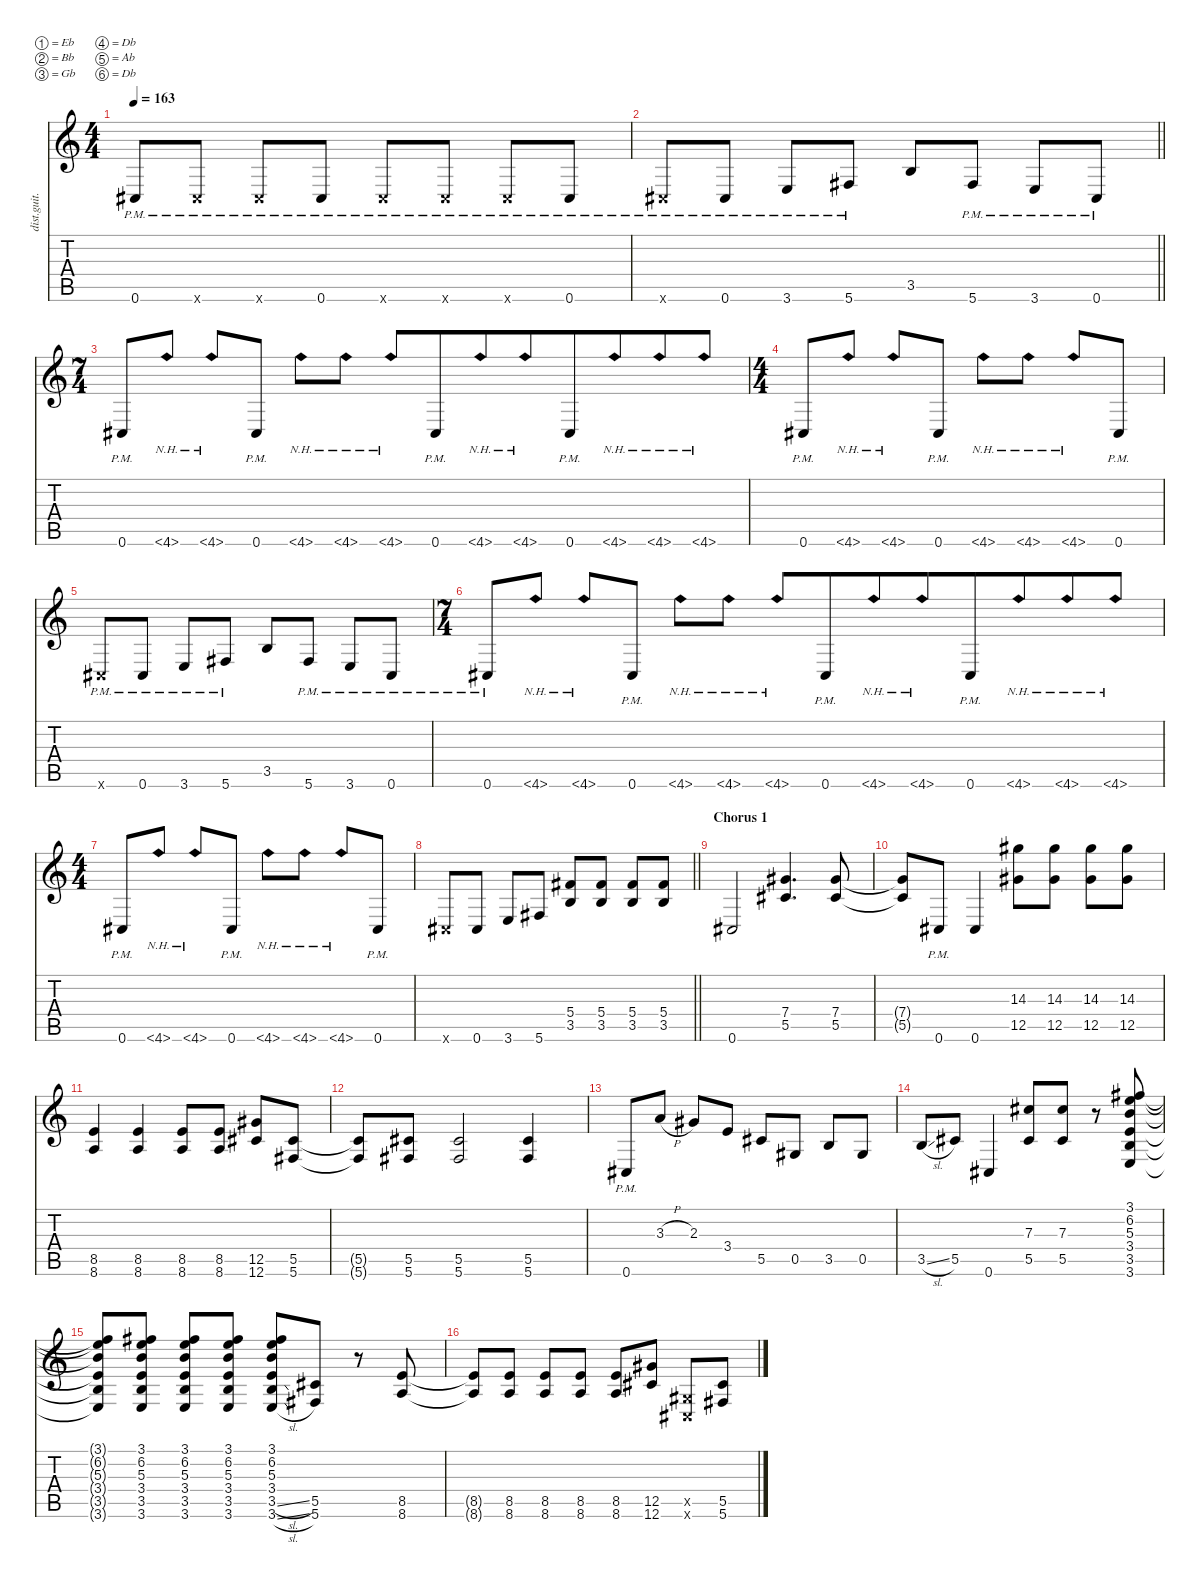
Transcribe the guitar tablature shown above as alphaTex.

\defaultSystemsLayout 4
\hideDynamics
\bracketExtendMode nobrackets
\otherSystemsTrackNameOrientation horizontal
\track ("Rhythm Guitar R" "dist.guit.") {solo instrument distortionguitar}
\staff {score tabs}
\tuning (Eb4 Bb3 Gb3 Db3 Ab2 Db2)
\ts (4 4)
\beaming (8 2 2 2 2)
\tempo 163
\clef g2
\ks c
0.6{pm acc #}.8{dy f beam Up} 0.6{pm x acc #}.8{dy ppp beam Up} 0.6{pm x acc #}.8{beam Up} 0.6{pm acc #}.8{dy f beam Up} 0.6{pm x acc #}.8{dy ppp beam Up} 0.6{pm x acc #}.8{beam Up} 0.6{pm x acc #}.8{beam Up} 0.6{pm acc #}.8{dy f beam Up} |
\barLineRight lightlight
0.6{pm x acc #}.8{beam Up} 0.6{pm acc #}.8{beam Up} 3.6{pm}.8{beam Up} 5.6{pm acc #}.8{beam Up} 3.5.8{beam Up} 5.6{pm acc #}.8{beam Up} 3.6{pm}.8{beam Up} 0.6{pm acc #}.8{beam Up} |
\ts (7 4)
\beaming (8 2 2 2 8)
\section ("" "")
0.6{pm acc #}.8{beam Up} 4.6{nh}.8{beam Up} 4.6{nh}.8{beam Up} 0.6{pm acc #}.8{beam Up} 4.6{nh}.8{beam Down} 4.6{nh}.8{beam Down} 4.6{nh}.8{beam Up} 0.6{pm acc #}.8{beam Up} 4.6{nh}.8{beam Up} 4.6{nh}.8{beam Up} 0.6{pm acc #}.8{beam Up} 4.6{nh}.8{beam Up} 4.6{nh}.8{beam Up} 4.6{nh}.8{beam Up} |
\ts (4 4)
\beaming (8 2 2 2 2)
0.6{pm acc #}.8{beam Up} 4.6{nh}.8{beam Up} 4.6{nh}.8{beam Up} 0.6{pm acc #}.8{beam Up} 4.6{nh}.8{beam Down} 4.6{nh}.8{beam Down} 4.6{nh}.8{beam Up} 0.6{pm acc #}.8{beam Up} |
0.6{pm x acc #}.8{beam Up} 0.6{pm acc #}.8{beam Up} 3.6{pm}.8{beam Up} 5.6{pm acc #}.8{beam Up} 3.5.8{beam Up} 5.6{pm acc #}.8{beam Up} 3.6{pm}.8{beam Up} 0.6{pm acc #}.8{beam Up} |
\ts (7 4)
\beaming (8 2 2 2 8)
0.6{pm acc #}.8{beam Up} 4.6{nh}.8{beam Up} 4.6{nh}.8{beam Up} 0.6{pm acc #}.8{beam Up} 4.6{nh}.8{beam Down} 4.6{nh}.8{beam Down} 4.6{nh}.8{beam Up} 0.6{pm acc #}.8{beam Up} 4.6{nh}.8{beam Up} 4.6{nh}.8{beam Up} 0.6{pm acc #}.8{beam Up} 4.6{nh}.8{beam Up} 4.6{nh}.8{beam Up} 4.6{nh}.8{beam Up} |
\ts (4 4)
\beaming (8 2 2 2 2)
0.6{pm acc #}.8{beam Up} 4.6{nh}.8{beam Up} 4.6{nh}.8{beam Up} 0.6{pm acc #}.8{beam Up} 4.6{nh}.8{beam Down} 4.6{nh}.8{beam Down} 4.6{nh}.8{beam Up} 0.6{pm acc #}.8{beam Up} |
\barLineRight lightlight
0.6{x acc #}.8{beam Up} 0.6{acc #}.8{beam Up} 3.6.8{beam Up} 5.6{acc #}.8{beam Up} (5.4{acc #} 3.5).8{beam Up} (5.4{acc #} 3.5).8{beam Up} (5.4{acc #} 3.5).8{beam Up} (5.4{acc #} 3.5).8{beam Up} |
\section ("" "Chorus 1")
0.6{acc #}.2{beam Up} (7.4{acc #} 5.5{acc #}).4{d beam Up} (7.4{acc #} 5.5{acc #}).8{beam Up} |
(7.4{t acc #} 5.5{t acc #}).8{beam Up} 0.6{pm acc #}.8{beam Up} 0.6{acc #}.4{beam Up} (14.3{acc #} 12.5{acc #}).8{beam Down} (14.3{acc #} 12.5{acc #}).8{beam Down} (14.3{acc #} 12.5{acc #}).8{beam Down} (14.3{acc #} 12.5{acc #}).8{beam Down} |
(8.5 8.6).4{beam Up} (8.5 8.6).4{beam Up} (8.5 8.6).8{beam Up} (8.5 8.6).8{beam Up} (12.5{acc #} 12.6{acc #}).8{beam Up} (5.5{acc #} 5.6{acc #}).8{beam Up} |
(5.5{t acc #} 5.6{t acc #}).8{beam Up} (5.5{acc #} 5.6{acc #}).8{beam Up} (5.5{acc #} 5.6{acc #}).2{beam Up} (5.5{acc #} 5.6{acc #}).4{beam Up} |
0.6{pm acc #}.8{beam Up} 3.3{h}.8{beam Up} 2.3{acc #}.8{beam Up} 3.4.8{beam Up} 5.5{acc #}.8{beam Up} 0.5{acc #}.8{beam Up} 3.5.8{beam Up} 0.5{acc #}.8{beam Up} |
3.5{sl}.8{beam Up} 5.5{acc #}.8{beam Up} 0.6{acc #}.4{beam Up} (7.3{acc #} 5.5{acc #}).8{beam Up} (7.3{acc #} 5.5{acc #}).8{beam Up} r.8{beam Up} (3.1{acc #} 6.2 5.3 3.4 3.5 3.6).8{beam Up} |
(3.1{t acc #} 6.2{t} 5.3{t} 3.4{t} 3.5{t} 3.6{t}).8{beam Up} (3.1{acc #} 6.2 5.3 3.4 3.5 3.6).8{beam Up} (3.1{acc #} 6.2 5.3 3.4 3.5 3.6).8{beam Up} (3.1{acc #} 6.2 5.3 3.4 3.5 3.6).8{beam Up} (3.1{acc #} 6.2 5.3 3.4 3.5{sl} 3.6{sl}).8{beam Up} (5.5{acc #} 5.6{acc #}).8{beam Up} r.8{beam Up} (8.5 8.6).8{beam Up} |
(8.5{t} 8.6{t}).8{beam Up} (8.5 8.6).8{beam Up} (8.5 8.6).8{beam Up} (8.5 8.6).8{beam Up} (8.5 8.6).8{beam Up} (12.5{acc #} 12.6{acc #}).8{beam Up} (0.5{x acc #} 0.6{x acc #}).8{beam Up} (5.5{acc #} 5.6{acc #}).8{beam Up}
